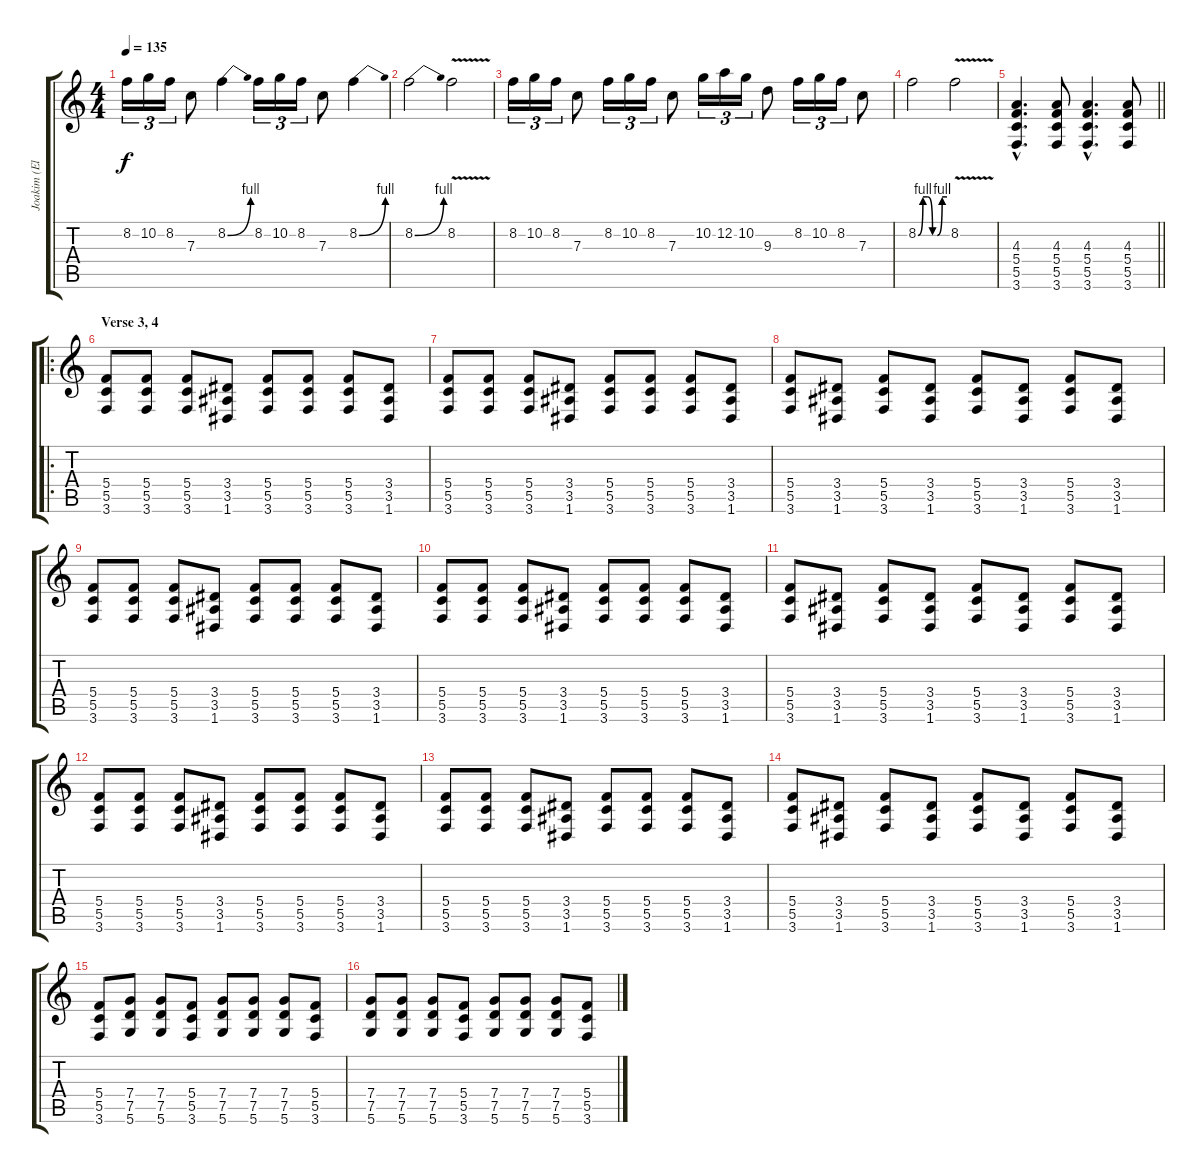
\track ("Joakim (El-gitarr)" "Joakim (El") {instrument distortionguitar}
\staff {score tabs}
\tuning (D4 A3 F3 C3 G2 D2) {hide}
\ts (4 4)
\tempo 135
\clef g2
\ks c
8.2.16{tu (3 2) dy f} 10.2.16{tu (3 2)} 8.2.16{tu (3 2)} 7.3.8 8.2{be (bend 0 0 60 4)}.4 8.2.16{tu (3 2)} 10.2.16{tu (3 2)} 8.2.16{tu (3 2)} 7.3.8 8.2{be (bend 0 0 60 4)}.4 |
8.2{be (bend 0 0 60 4)}.2 8.2{v}.2 |
8.2.16{tu (3 2)} 10.2.16{tu (3 2)} 8.2.16{tu (3 2)} 7.3.8 8.2.16{tu (3 2)} 10.2.16{tu (3 2)} 8.2.16{tu (3 2)} 7.3.8 10.2.16{tu (3 2)} 12.2.16{tu (3 2)} 10.2.16{tu (3 2)} 9.3.8 8.2.16{tu (3 2)} 10.2.16{tu (3 2)} 8.2.16{tu (3 2)} 7.3.8 |
8.2{be (custom 0 0 10 4 20 4 30 0 40 0 50 4 60 4)}.2 8.2{v}.2 |
\barLineRight lightlight
(4.3{hac} 5.4{hac} 5.5{hac} 3.6{hac}).4{d} (4.3 5.4 5.5 3.6).8 (4.3{hac} 5.4{hac} 5.5{hac} 3.6{hac}).4{d} (4.3 5.4 5.5 3.6).8 |
\ro
\section ("" "Verse 3, 4")
(5.4 5.5 3.6).8{volume 13} (5.4 5.5 3.6).8 (5.4 5.5 3.6).8 (3.4 3.5 1.6).8 (5.4 5.5 3.6).8 (5.4 5.5 3.6).8 (5.4 5.5 3.6).8 (3.4 3.5 1.6).8 |
(5.4 5.5 3.6).8 (5.4 5.5 3.6).8 (5.4 5.5 3.6).8 (3.4 3.5 1.6).8 (5.4 5.5 3.6).8 (5.4 5.5 3.6).8 (5.4 5.5 3.6).8 (3.4 3.5 1.6).8 |
(5.4 5.5 3.6).8 (3.4 3.5 1.6).8 (5.4 5.5 3.6).8 (3.4 3.5 1.6).8 (5.4 5.5 3.6).8 (3.4 3.5 1.6).8 (5.4 5.5 3.6).8 (3.4 3.5 1.6).8 |
(5.4 5.5 3.6).8 (5.4 5.5 3.6).8 (5.4 5.5 3.6).8 (3.4 3.5 1.6).8 (5.4 5.5 3.6).8 (5.4 5.5 3.6).8 (5.4 5.5 3.6).8 (3.4 3.5 1.6).8 |
(5.4 5.5 3.6).8 (5.4 5.5 3.6).8 (5.4 5.5 3.6).8 (3.4 3.5 1.6).8 (5.4 5.5 3.6).8 (5.4 5.5 3.6).8 (5.4 5.5 3.6).8 (3.4 3.5 1.6).8 |
(5.4 5.5 3.6).8 (3.4 3.5 1.6).8 (5.4 5.5 3.6).8 (3.4 3.5 1.6).8 (5.4 5.5 3.6).8 (3.4 3.5 1.6).8 (5.4 5.5 3.6).8 (3.4 3.5 1.6).8 |
(5.4 5.5 3.6).8 (5.4 5.5 3.6).8 (5.4 5.5 3.6).8 (3.4 3.5 1.6).8 (5.4 5.5 3.6).8 (5.4 5.5 3.6).8 (5.4 5.5 3.6).8 (3.4 3.5 1.6).8 |
(5.4 5.5 3.6).8 (5.4 5.5 3.6).8 (5.4 5.5 3.6).8 (3.4 3.5 1.6).8 (5.4 5.5 3.6).8 (5.4 5.5 3.6).8 (5.4 5.5 3.6).8 (3.4 3.5 1.6).8 |
(5.4 5.5 3.6).8 (3.4 3.5 1.6).8 (5.4 5.5 3.6).8 (3.4 3.5 1.6).8 (5.4 5.5 3.6).8 (3.4 3.5 1.6).8 (5.4 5.5 3.6).8 (3.4 3.5 1.6).8 |
(5.4 5.5 3.6).8 (7.4 7.5 5.6).8 (7.4 7.5 5.6).8 (5.4 5.5 3.6).8 (7.4 7.5 5.6).8 (7.4 7.5 5.6).8 (7.4 7.5 5.6).8 (5.4 5.5 3.6).8 |
(7.4 7.5 5.6).8 (7.4 7.5 5.6).8 (7.4 7.5 5.6).8 (5.4 5.5 3.6).8 (7.4 7.5 5.6).8 (7.4 7.5 5.6).8 (7.4 7.5 5.6).8 (5.4 5.5 3.6).8
